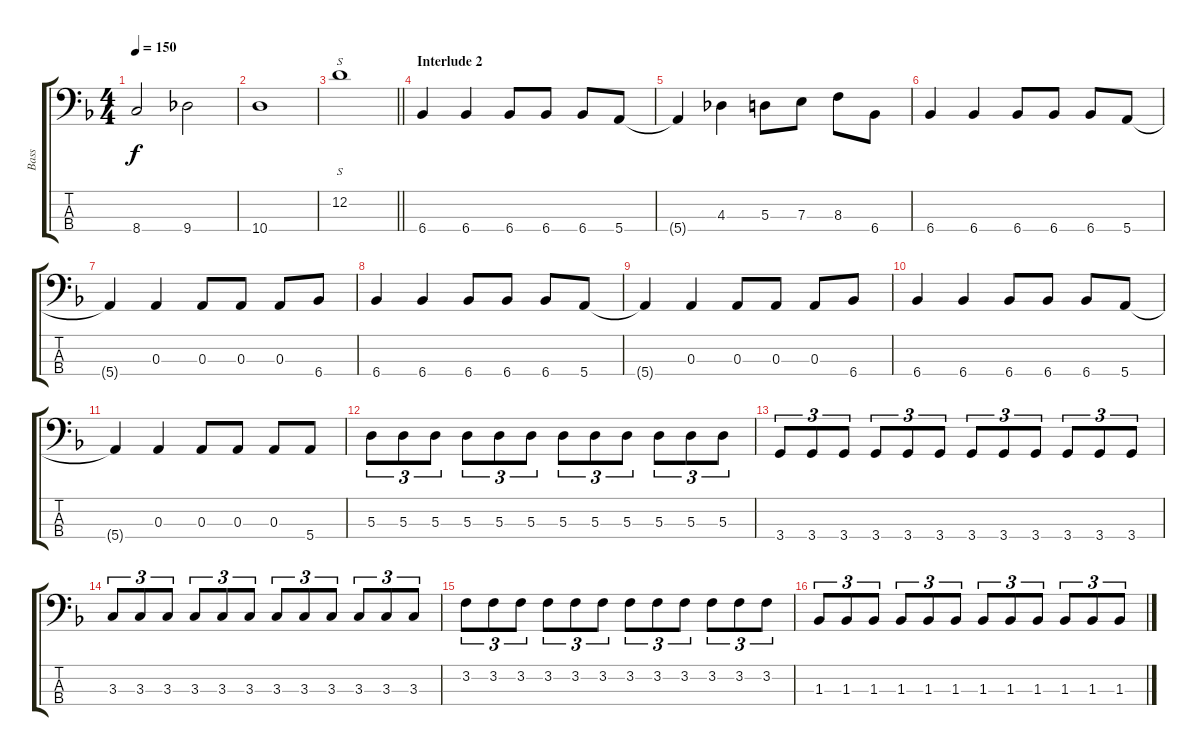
\track ("Bass" "Bass") {instrument electricbassfinger}
\staff {score tabs}
\tuning (G2 D2 A1 E1) {hide}
\ts (4 4)
\tempo 150
\clef f4
\ks f
8.4.2{dy f} 9.4.2 |
10.4.1 |
\barLineRight lightlight
12.2.1{s} |
\section ("" "Interlude 2")
6.4.4 6.4.4 6.4.8 6.4.8 6.4.8 5.4.8 |
5.4{t}.4 4.3.4{volume 12} 5.3.8 7.3.8 8.3.8 6.4.8 |
6.4.4 6.4.4 6.4.8 6.4.8 6.4.8 5.4.8 |
5.4{t}.4 0.3.4 0.3.8 0.3.8 0.3.8 6.4.8 |
6.4.4 6.4.4 6.4.8 6.4.8 6.4.8 5.4.8 |
5.4{t}.4 0.3.4 0.3.8 0.3.8 0.3.8 6.4.8 |
6.4.4 6.4.4 6.4.8 6.4.8 6.4.8 5.4.8 |
5.4{t}.4 0.3.4 0.3.8 0.3.8 0.3.8 5.4.8 |
5.3.8{tu (3 2)} 5.3.8{tu (3 2)} 5.3.8{tu (3 2)} 5.3.8{tu (3 2)} 5.3.8{tu (3 2)} 5.3.8{tu (3 2)} 5.3.8{tu (3 2)} 5.3.8{tu (3 2)} 5.3.8{tu (3 2)} 5.3.8{tu (3 2)} 5.3.8{tu (3 2)} 5.3.8{tu (3 2)} |
3.4.8{tu (3 2)} 3.4.8{tu (3 2)} 3.4.8{tu (3 2)} 3.4.8{tu (3 2)} 3.4.8{tu (3 2)} 3.4.8{tu (3 2)} 3.4.8{tu (3 2)} 3.4.8{tu (3 2)} 3.4.8{tu (3 2)} 3.4.8{tu (3 2)} 3.4.8{tu (3 2)} 3.4.8{tu (3 2)} |
3.3.8{tu (3 2)} 3.3.8{tu (3 2)} 3.3.8{tu (3 2)} 3.3.8{tu (3 2)} 3.3.8{tu (3 2)} 3.3.8{tu (3 2)} 3.3.8{tu (3 2)} 3.3.8{tu (3 2)} 3.3.8{tu (3 2)} 3.3.8{tu (3 2)} 3.3.8{tu (3 2)} 3.3.8{tu (3 2)} |
3.2.8{tu (3 2)} 3.2.8{tu (3 2)} 3.2.8{tu (3 2)} 3.2.8{tu (3 2)} 3.2.8{tu (3 2)} 3.2.8{tu (3 2)} 3.2.8{tu (3 2)} 3.2.8{tu (3 2)} 3.2.8{tu (3 2)} 3.2.8{tu (3 2)} 3.2.8{tu (3 2)} 3.2.8{tu (3 2)} |
1.3.8{tu (3 2)} 1.3.8{tu (3 2)} 1.3.8{tu (3 2)} 1.3.8{tu (3 2)} 1.3.8{tu (3 2)} 1.3.8{tu (3 2)} 1.3.8{tu (3 2)} 1.3.8{tu (3 2)} 1.3.8{tu (3 2)} 1.3.8{tu (3 2)} 1.3.8{tu (3 2)} 1.3.8{tu (3 2)}
